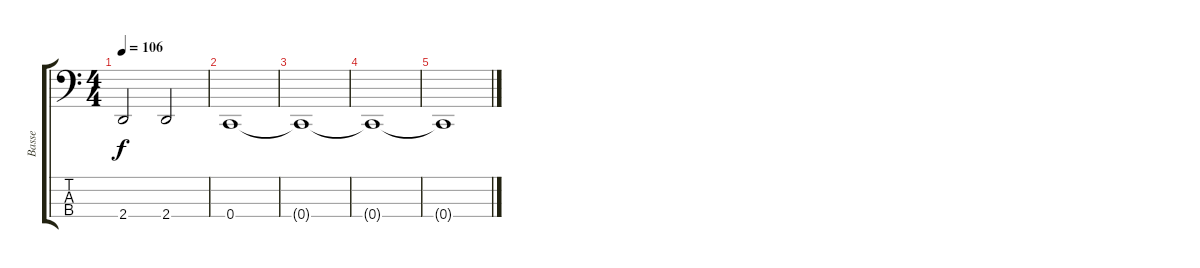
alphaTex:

\track ("Basse" "Basse") {instrument electricbassfinger}
\staff {score tabs}
\tuning (Eb2 Bb1 F1 C1) {hide}
\ts (4 4)
\tempo 106
\clef f4
\ks c
2.4.2{dy f} 2.4.2 |
0.4.1 |
0.4{t}.1 |
0.4{t}.1 |
0.4{t}.1
